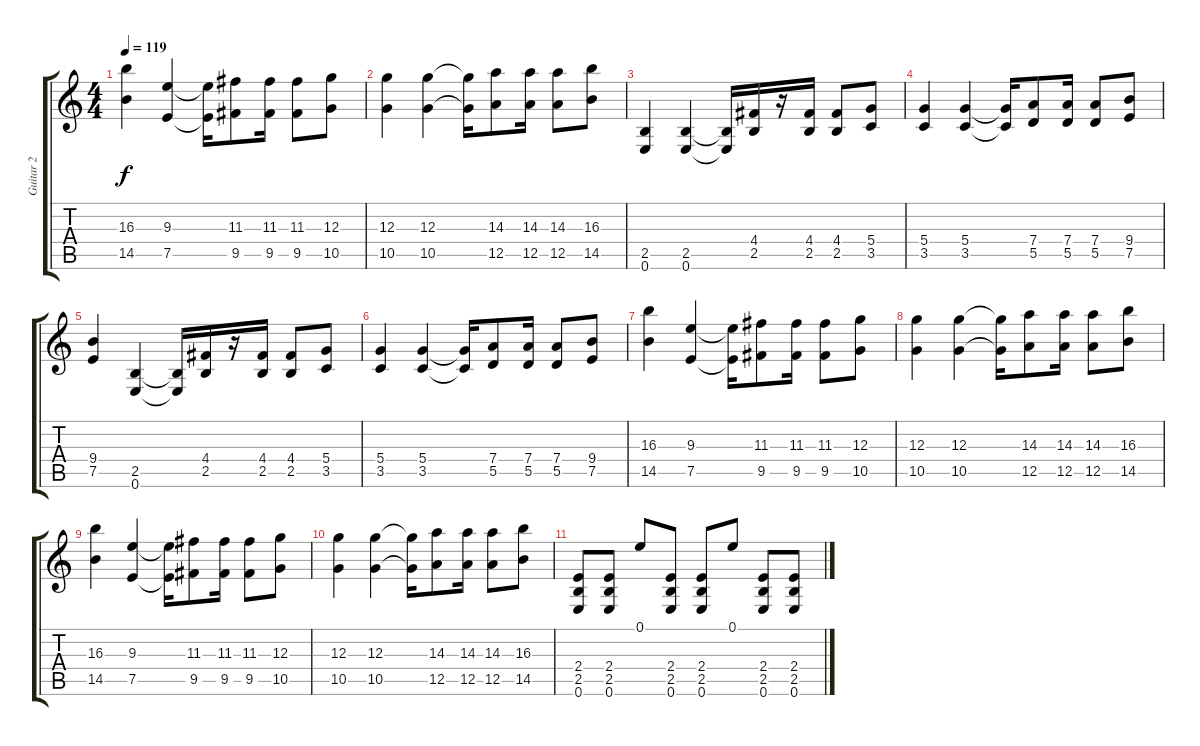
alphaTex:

\track ("Guitar 2" "Guitar 2") {instrument distortionguitar}
\staff {score tabs}
\tuning (E4 B3 G3 D3 A2 E2) {hide}
\ts (4 4)
\tempo 119
\clef g2
\ks c
(16.3 14.5).4{dy f} (9.3 7.5).4 (9.3{t} 7.5{t}).16 (11.3 9.5).8 (11.3 9.5).16 (11.3 9.5).8 (12.3 10.5).8 |
(12.3 10.5).4 (12.3 10.5).4 (12.3{t} 10.5{t}).16 (14.3 12.5).8 (14.3 12.5).16 (14.3 12.5).8 (16.3 14.5).8 |
(2.5 0.6).4 (2.5 0.6).4 (2.5{t} 0.6{t}).16 (4.4 2.5).16 r.16 (4.4 2.5).16 (4.4 2.5).8 (5.4 3.5).8 |
(5.4 3.5).4 (5.4 3.5).4 (5.4{t} 3.5{t}).16 (7.4 5.5).8 (7.4 5.5).16 (7.4 5.5).8 (9.4 7.5).8 |
(9.4 7.5).4 (2.5 0.6).4 (2.5{t} 0.6{t}).16 (4.4 2.5).16 r.16 (4.4 2.5).16 (4.4 2.5).8 (5.4 3.5).8 |
(5.4 3.5).4 (5.4 3.5).4 (5.4{t} 3.5{t}).16 (7.4 5.5).8 (7.4 5.5).16 (7.4 5.5).8 (9.4 7.5).8 |
(16.3 14.5).4 (9.3 7.5).4 (9.3{t} 7.5{t}).16 (11.3 9.5).8 (11.3 9.5).16 (11.3 9.5).8 (12.3 10.5).8 |
(12.3 10.5).4 (12.3 10.5).4 (12.3{t} 10.5{t}).16 (14.3 12.5).8 (14.3 12.5).16 (14.3 12.5).8 (16.3 14.5).8 |
(16.3 14.5).4 (9.3 7.5).4 (9.3{t} 7.5{t}).16 (11.3 9.5).8 (11.3 9.5).16 (11.3 9.5).8 (12.3 10.5).8 |
(12.3 10.5).4 (12.3 10.5).4 (12.3{t} 10.5{t}).16 (14.3 12.5).8 (14.3 12.5).16 (14.3 12.5).8 (16.3 14.5).8 |
(2.4 2.5 0.6).8 (2.4 2.5 0.6).8 0.1.8 (2.4 2.5 0.6).8 (2.4 2.5 0.6).8 0.1.8 (2.4 2.5 0.6).8 (2.4 2.5 0.6).8
